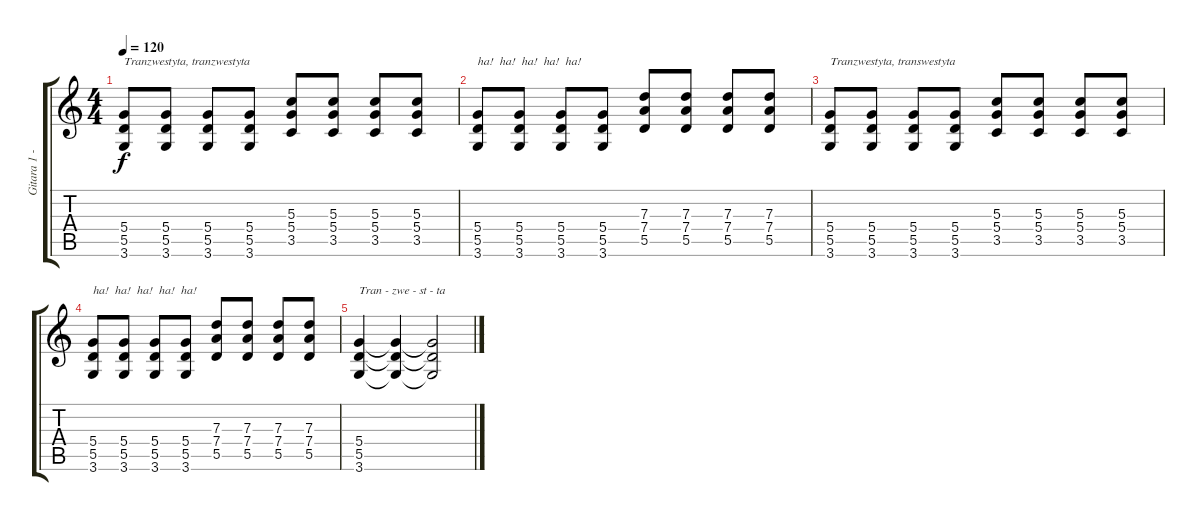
\track ("Gitara 1 - Kefir" "Gitara 1 -") {instrument distortionguitar}
\staff {score tabs}
\tuning (E4 B3 G3 D3 A2 E2) {hide}
\ts (4 4)
\tempo 120
\clef g2
\ks c
(5.4 5.5 3.6).8{txt "Tranzwestyta, tranzwestyta" dy f} (5.4 5.5 3.6).8 (5.4 5.5 3.6).8 (5.4 5.5 3.6).8 (5.3 5.4 3.5).8 (5.3 5.4 3.5).8 (5.3 5.4 3.5).8 (5.3 5.4 3.5).8 |
(5.4 5.5 3.6).8{txt "ha!  ha!  ha!  ha!  ha!"} (5.4 5.5 3.6).8 (5.4 5.5 3.6).8 (5.4 5.5 3.6).8 (7.3 7.4 5.5).8 (7.3 7.4 5.5).8 (7.3 7.4 5.5).8 (7.3 7.4 5.5).8 |
(5.4 5.5 3.6).8{txt "Tranzwestyta, transwestyta"} (5.4 5.5 3.6).8 (5.4 5.5 3.6).8 (5.4 5.5 3.6).8 (5.3 5.4 3.5).8 (5.3 5.4 3.5).8 (5.3 5.4 3.5).8 (5.3 5.4 3.5).8 |
(5.4 5.5 3.6).8{txt "ha!  ha!  ha!  ha!  ha!"} (5.4 5.5 3.6).8 (5.4 5.5 3.6).8 (5.4 5.5 3.6).8 (7.3 7.4 5.5).8 (7.3 7.4 5.5).8 (7.3 7.4 5.5).8 (7.3 7.4 5.5).8 |
(5.4 5.5 3.6).4{txt "Tran - zwe - st - ta "} (5.4{t} 5.5{t} 3.6{t}).4 (5.4{t} 5.5{t} 3.6{t}).2
